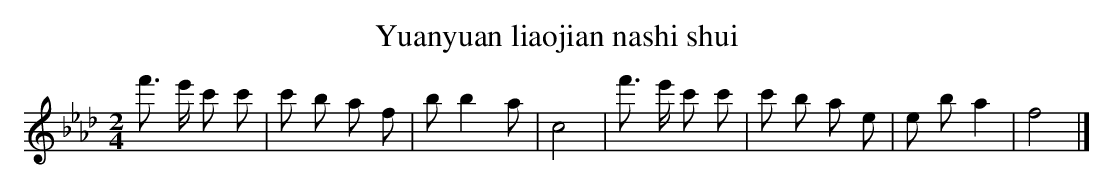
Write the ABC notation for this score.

X:1
T: Yuanyuan liaojian nashi shui
L: 1/8
M: 2/4
K: Ab
f'> e' c' c' [I:setbarnb 1]|
c' b a f |
bb2a |
c4 |
f'> e' c' c' |
c' b a e |
e ba2 |
f4 |]
